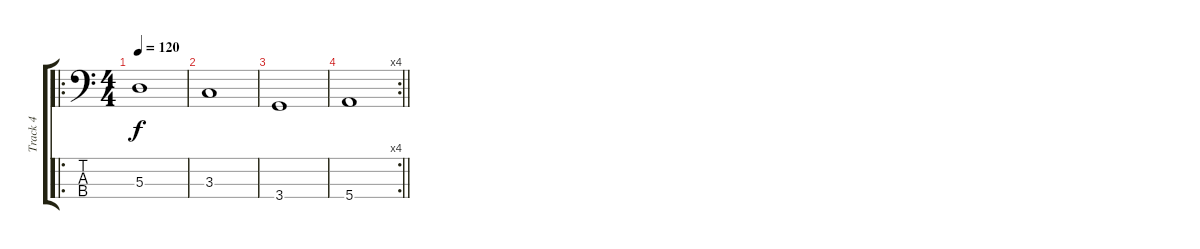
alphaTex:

\track ("Track 4" "Track 4") {instrument electricbassfinger}
\staff {score tabs}
\tuning (G2 D2 A1 E1) {hide}
\ro
\ts (4 4)
\tempo 120
\clef f4
\ks c
5.3.1{dy f} |
3.3.1 |
3.4.1 |
\rc 4
\barLineRight lightlight
5.4.1
